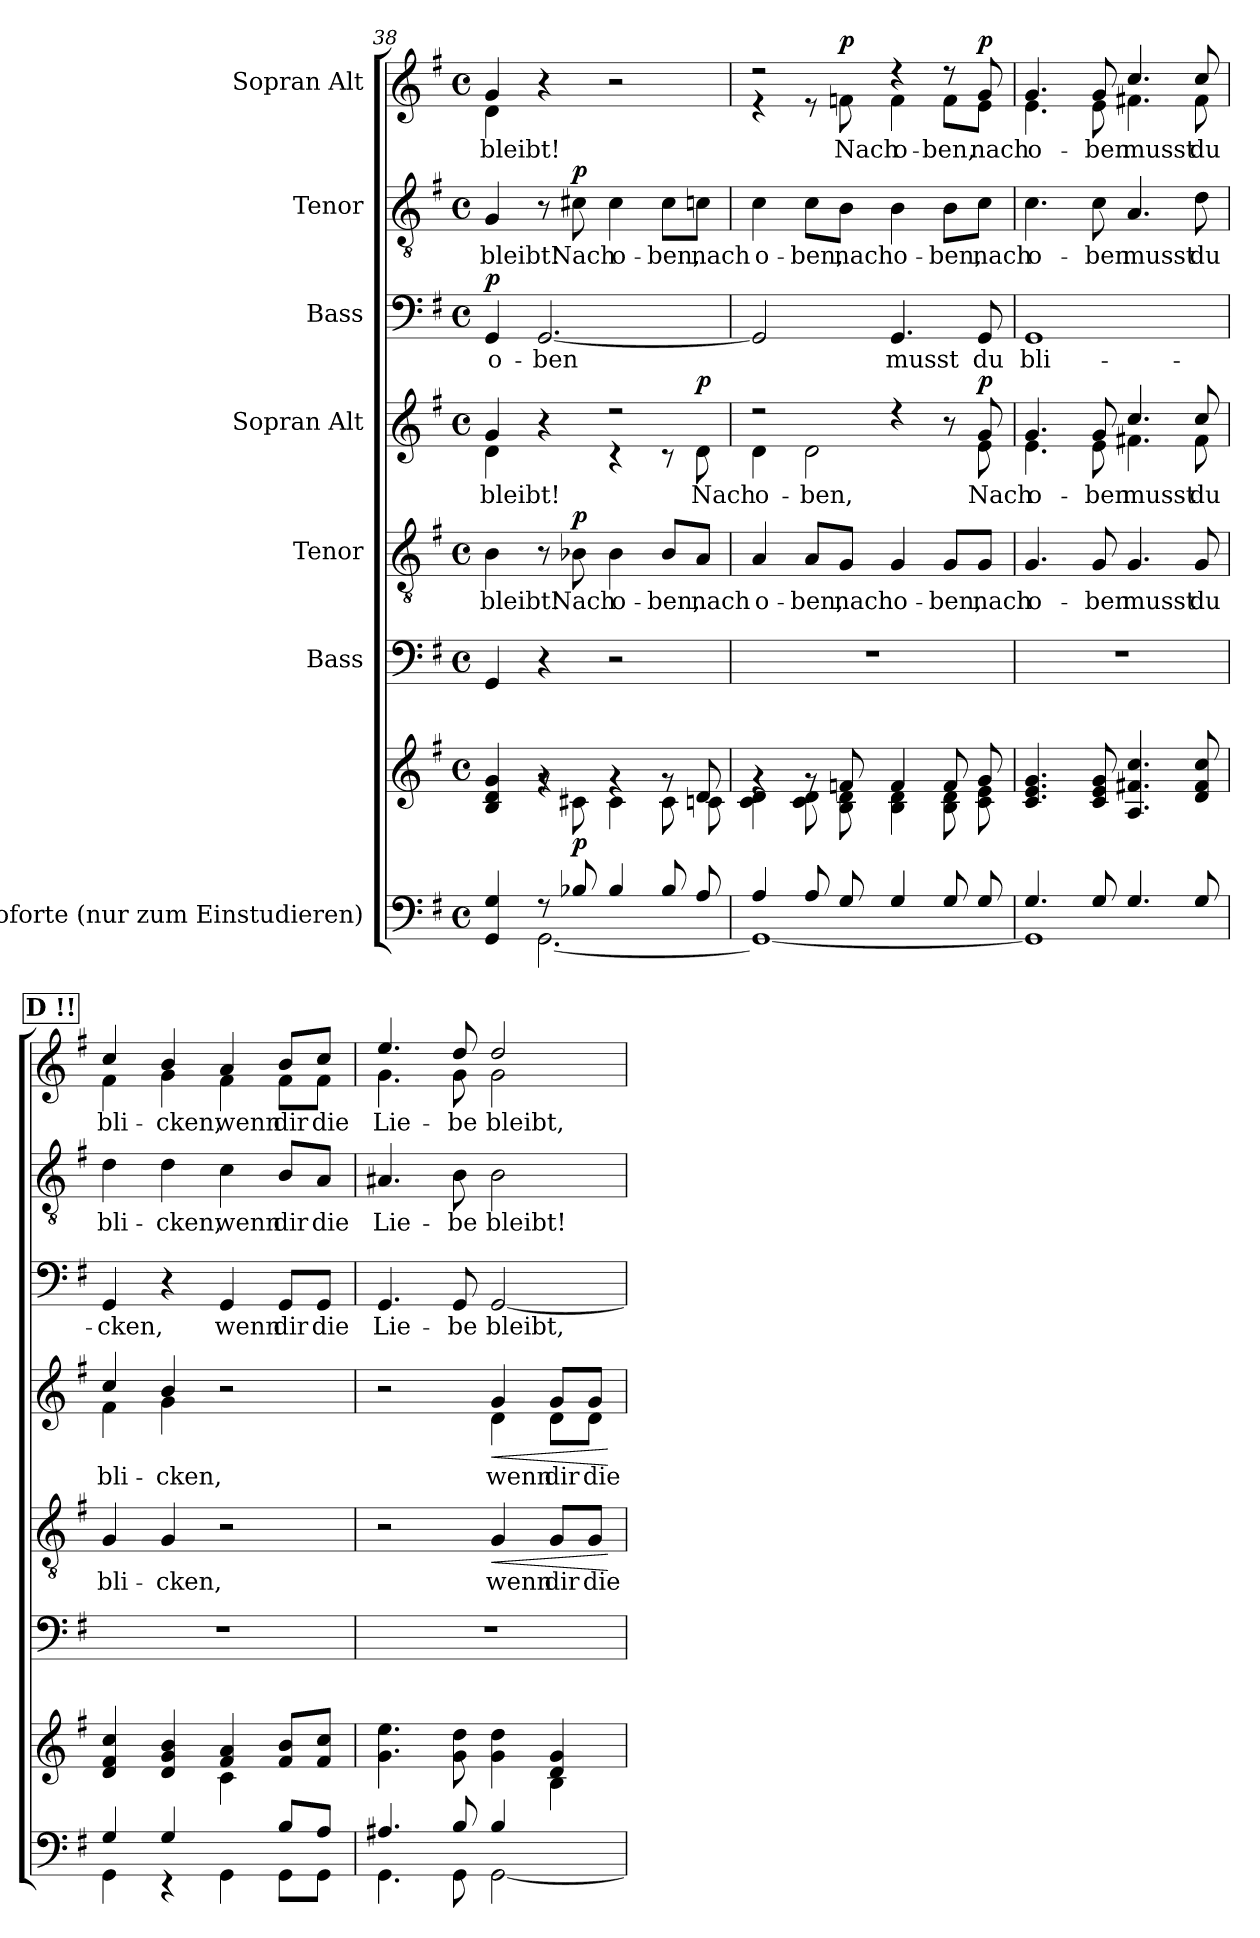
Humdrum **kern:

**kern	**kern	**dynam	**kern	**kern	**text	**dynam	**kern	**text	**dynam	**kern	**text	**dynam	**kern	**text	**dynam	**kern	**text	**dynam
*part7	*part7	*part7	*part6	*part5	*part5	*part5	*part4	*part4	*part4	*part3	*part3	*part3	*part2	*part2	*part2	*part1	*part1	*part1
*staff8	*staff7	*staff7/8	*staff6	*staff5	*staff5	*staff5	*staff4	*staff4	*staff4	*staff3	*staff3	*staff3	*staff2	*staff2	*staff2	*staff1	*staff1	*staff1
*I"Pianoforte (nur zum Einstudieren)	*	*	*I"Bass	*I"Tenor	*	*	*I"Sopran Alt	*	*	*I"Bass	*	*	*I"Tenor	*	*	*I"Sopran Alt	*	*
*clefF4	*clefG2	*	*clefF4	*clefGv2	*	*	*clefG2	*	*	*clefF4	*	*	*clefGv2	*	*	*clefG2	*	*
*k[f#]	*k[f#]	*	*k[f#]	*k[f#]	*	*	*k[f#]	*	*	*k[f#]	*	*	*k[f#]	*	*	*k[f#]	*	*
*M4/4	*M4/4	*	*M4/4	*M4/4	*	*	*M4/4	*	*	*M4/4	*	*	*M4/4	*	*	*M4/4	*	*
*met(c)	*met(c)	*	*met(c)	*met(c)	*	*	*met(c)	*	*	*met(c)	*	*	*met(c)	*	*	*met(c)	*	*
=38	=38	=38	=38	=38	=38	=38	=38	=38	=38	=38	=38	=38	=38	=38	=38	=38	=38	=38
*^	*^	*	*	*	*	*	*	*	*	*	*	*	*	*	*	*	*	*
!	!	!	!	!	!	!	!LO:LY:b	!	!	!LO:LY:b	!	!	!LO:LY:b	!LO:DY:a	!	!LO:LY:b	!	!	!LO:LY:b	!
*	*	*	*	*	*	*	*	*	*^	*	*	*	*	*	*	*	*	*^	*	*
4GG/ 4G/	4ryy	4B/ 4d/ 4g/	4ryy	.	4GG/	4B\	bleibt!	.	4g/	4d\	bleibt!	.	4GG/	o-	p	4G/	bleibt!	.	4g/	4d\	bleibt!	.
!	!	!	!	!	!	!	!	!	!	!	!	!	!	!LO:LY:b	!	!	!	!	!	!	!	!
8r	[2.GG\	4rg	8rg	.	4r	8r	.	.	4r	4ryy	.	.	[2.GG/	-ben	.	8r	.	.	4r	4ryy	.	.
!	!	!	!	!LO:DY:a=2	!	!	!LO:LY:b	!LO:DY:a	!	!	!	!	!	!	!	!	!LO:LY:b	!LO:DY:a	!	!	!	!
8B-X/	.	.	8c#X\	p	.	8B-X\	Nach	p	.	.	.	.	.	.	.	8c#X\	Nach	p	.	.	.	.
!	!	!	!	!	!	!	!LO:LY:b	!	!	!	!	!	!	!	!	!	!LO:LY:b	!	!	!	!	!
4B-/	.	4rg	4c#\	.	2r	4B-\	o-	.	2r	4r	.	.	.	.	.	4c#\	o-	.	2r	2ryy	.	.
!	!	!	!	!	!	!	!LO:LY:b	!	!	!	!	!	!	!	!	!	!LO:LY:b	!	!	!	!	!
8B-/	.	8rg	8c#\	.	.	8B-/L	-ben,	.	.	8r	.	.	.	.	.	8c#\L	-ben,	.	.	.	.	.
!	!	!	!	!	!	!	!LO:LY:b	!	!	!	!LO:LY:b	!LO:DY:b	!	!	!	!	!LO:LY:b	!	!	!	!	!
8A/	.	8d/	8cn\	.	.	8A/J	nach	.	.	8d\	Nach	p	.	.	.	8cn\J	nach	.	.	.	.	.
!!LO:PB:g=z	!!
=39	=39	=39	=39	=39	=39	=39	=39	=39	=39	=39	=39	=39	=39	=39	=39	=39	=39	=39	=39	=39	=39	=39
!	!	!	!	!	!	!	!LO:LY:b	!	!	!	!LO:LY:b	!	!	!	!	!	!LO:LY:b	!	!	!	!	!
4A/	1GG_	4rg	4c\ 4d\	.	1r	4A/	o-	.	2r	4d\	o-	.	2GG/]	.	.	4c\	o-	.	2r	4r	.	.
!	!	!	!	!	!	!	!LO:LY:b	!	!	!	!LO:LY:b	!	!	!	!	!	!LO:LY:b	!	!	!	!	!
8A/	.	8rg	8c\ 8d\	.	.	8A/L	-ben,	.	.	2d\	-ben,	.	.	.	.	8c\L	-ben,	.	.	8r	.	.
!	!	!	!	!	!	!	!LO:LY:b	!	!	!	!	!	!	!	!	!	!LO:LY:b	!	!	!	!LO:LY:b	!LO:DY:b
8G/	.	8fn/	8B\ 8d\	.	.	8G/J	nach	.	.	.	.	.	.	.	.	8B\J	nach	.	.	8fn\	Nach	p
!	!	!	!	!	!	!	!LO:LY:b	!	!	!	!	!	!	!LO:LY:b	!	!	!LO:LY:b	!	!	!	!LO:LY:b	!
4G/	.	4f/	4B\ 4d\	.	.	4G/	o-	.	4r	.	.	.	4.GG/	musst	.	4B\	o-	.	4r	4f\	o-	.
!	!	!	!	!	!	!	!LO:LY:b	!	!	!	!	!	!	!	!	!	!LO:LY:b	!	!	!	!LO:LY:b	!
8G/	.	8f/	8B\ 8d\	.	.	8G/L	-ben,	.	8r	8ryy	.	.	.	.	.	8B\L	-ben,	.	8r	8f\L	-ben,	.
!	!	!	!	!	!	!	!LO:LY:b	!	!	!	!LO:LY:b	!	!	!LO:LY:b	!	!	!LO:LY:b	!	!	!	!LO:LY:b	!
!	!	!	!	!	!	!	!	!	!	!	!	!LO:DY:a	!	!	!	!	!	!	!	!	!LO:LY:b	!LO:DY:a
8G/	.	8g/	8c\ 8e\	.	.	8G/J	nach	.	8g/	8e\	Nach	p	8GG/	du	.	8c\J	nach	.	8g/	8e\J	nach	p
=40	=40	=40	=40	=40	=40	=40	=40	=40	=40	=40	=40	=40	=40	=40	=40	=40	=40	=40	=40	=40	=40	=40
*	*	*	*	*	*^	*	*	*	*	*	*	*	*	*	*	*	*	*	*	*	*	*
!	!	!	!	!	!	!	!	!LO:LY:b	!	!	!	!LO:LY:b	!	!	!LO:LY:b	!	!	!LO:LY:b	!	!	!	!LO:LY:b	!
!	!	!	!	!	!	!	!	!	!	!	!	!	!	!	!	!	!	!	!	!	!	!LO:LY:b	!
*	*	*v	*v	*	*	*	*	*	*	*	*	*	*	*	*	*	*	*	*	*	*	*	*
4.G/	1GG]	4.c/ 4.e/ 4.g/	.	1r	1GGyy	4.G/	o-	.	4.g/	4.e\	o-	.	1GG	bli-	.	4.c\	o-	.	4.g/	4.e\	o-	.
!	!	!	!	!	!	!	!LO:LY:b	!	!	!	!LO:LY:b	!	!	!	!	!	!LO:LY:b	!	!	!	!LO:LY:b	!
!	!	!	!	!	!	!	!	!	!	!	!	!	!	!	!	!	!	!	!	!	!LO:LY:b	!
8G/	.	8c/ 8e/ 8g/	.	.	.	8G/	-ben	.	8g/	8e\	-ben	.	.	.	.	8c\	-ben	.	8g/	8e\	-ben	.
!	!	!	!	!	!	!	!LO:LY:b	!	!	!	!LO:LY:b	!	!	!	!	!	!LO:LY:b	!	!	!	!LO:LY:b	!
4.G/	.	4.A/ 4.f#X/ 4.cc/	.	.	.	4.G/	musst	.	4.cc/	4.f#X\	musst	.	.	.	.	4.A/	musst	.	4.cc/	4.f#X\	musst	.
!	!	!	!	!	!	!	!LO:LY:b	!	!	!	!LO:LY:b	!	!	!	!	!	!LO:LY:b	!	!	!	!LO:LY:b	!
8G/	.	8d/ 8f#/ 8cc/	.	.	.	8G/	du	.	8cc/	8f#\	du	.	.	.	.	8d\	du	.	8cc/	8f#\	du	.
*	*	*	*	*v	*v	*	*	*	*	*	*	*	*	*	*	*	*	*	*	*	*	*
!!LO:REH:place=s1:a:B:fs=14:t=D	!!
=41	=41	=41	=41	=41	=41	=41	=41	=41	=41	=41	=41	=41	=41	=41	=41	=41	=41	=41	=41	=41	=41
*	*	*^	*	*	*	*	*	*	*	*	*	*	*	*	*	*	*	*	*	*	*
!	!	!	!	!	!	!	!LO:LY:b	!	!	!	!LO:LY:b	!	!	!LO:LY:b	!	!	!LO:LY:b	!	!	!	!LO:LY:b	!
4G/	4GG\	4d/ 4f#/ 4cc/	2ryy	.	1r	4G/	bli-	.	4cc/	4f#\	bli-	.	4GG/	-cken,	.	4d\	bli-	.	4cc/	4f#\	bli-	.
!	!	!	!	!	!	!	!LO:LY:b	!	!	!	!LO:LY:b	!	!	!	!	!	!LO:LY:b	!	!	!	!LO:LY:b	!
4G/	4r	4d/ 4g/ 4b/	.	.	.	4G/	-cken,	.	4b/	4g\	-cken,	.	4r	.	.	4d\	-cken,	.	4b/	4g\	-cken,	.
!	!	!	!	!	!	!	!	!	!	!	!	!	!	!LO:LY:b	!	!	!LO:LY:b	!	!	!	!LO:LY:b	!
4ryy	4GG\	4f#/ 4a/	4c\	.	.	2r	.	.	2r	2ryy	.	.	4GG/	wenn	.	4c\	wenn	.	4a/	4f#\	wenn	.
!	!	!	!	!	!	!	!	!	!	!	!	!	!	!LO:LY:b	!	!	!LO:LY:b	!	!	!	!LO:LY:b	!
8B/L	8GG\L	8f#/ 8b/L	4ryy	.	.	.	.	.	.	.	.	.	8GG/L	dir	.	8B/L	dir	.	8b/L	8f#\L	dir	.
!	!	!	!	!	!	!	!	!	!	!	!	!	!	!LO:LY:b	!	!	!LO:LY:b	!	!	!	!LO:LY:b	!
8A/J	8GG\J	8f#/ 8cc/J	.	.	.	.	.	.	.	.	.	.	8GG/J	die	.	8A/J	die	.	8cc/J	8f#\J	die	.
!!LO:LB:g=z	!!
=42	=42	=42	=42	=42	=42	=42	=42	=42	=42	=42	=42	=42	=42	=42	=42	=42	=42	=42	=42	=42	=42	=42
!	!	!	!	!	!	!	!	!	!	!	!	!	!	!LO:LY:b	!	!	!LO:LY:b	!	!	!	!LO:LY:b	!
4.A#X/	4.GG\	4.g\ 4.ee\	2.ryy	.	1r	2r	.	.	2r	2ryy	.	.	4.GG/	Lie-	.	4.A#X/	Lie-	.	4.ee/	4.g\	Lie-	.
!	!	!	!	!	!	!	!	!	!	!	!	!	!	!LO:LY:b	!	!	!LO:LY:b	!	!	!	!LO:LY:b	!
8B/	8GG\	8g\ 8dd\	.	.	.	.	.	.	.	.	.	.	8GG/	-be	.	8B\	-be	.	8dd/	8g\	-be	.
!	!	!	!	!	!	!	!LO:LY:b	!LO:HP:b	!	!	!LO:LY:b	!LO:HP:b	!	!LO:LY:b	!	!	!LO:LY:b	!	!	!	!LO:LY:b	!
4B/	[2GG\	4g\ 4dd\	.	.	.	4G/	wenn	<	4g/	4d\	wenn	<	[2GG/	bleibt,	.	2B\	bleibt!	.	2dd/	2g\	bleibt,	.
!	!	!	!	!	!	!	!LO:LY:b	!	!	!	!LO:LY:b	!	!	!	!	!	!	!	!	!	!	!
4ryy	.	4d/ 4g/	4B\	.	.	8G/L	dir	.	8g/L	8d\L	dir	.	.	.	.	.	.	.	.	.	.	.
!	!	!	!	!	!	!	!LO:LY:b	!	!	!	!LO:LY:b	!	!	!	!	!	!	!	!	!	!	!
.	.	.	.	.	.	8G/J	die	.	8g/J	8d\J	die	.	.	.	.	.	.	.	.	.	.	.
*v	*v	*	*	*	*	*	*	*	*v	*v	*	*	*	*	*	*	*	*	*v	*v	*	*
*	*v	*v	*	*	*	*	*	*	*	*	*	*	*	*	*	*	*	*	*
.	.	.	.	.	.	[	.	.	[	.	.	.	.	.	.	.	.	.
=	=	=	=	=	=	=	=	=	=	=	=	=	=	=	=	=	=	=
*-	*-	*-	*-	*-	*-	*-	*-	*-	*-	*-	*-	*-	*-	*-	*-	*-	*-	*-
